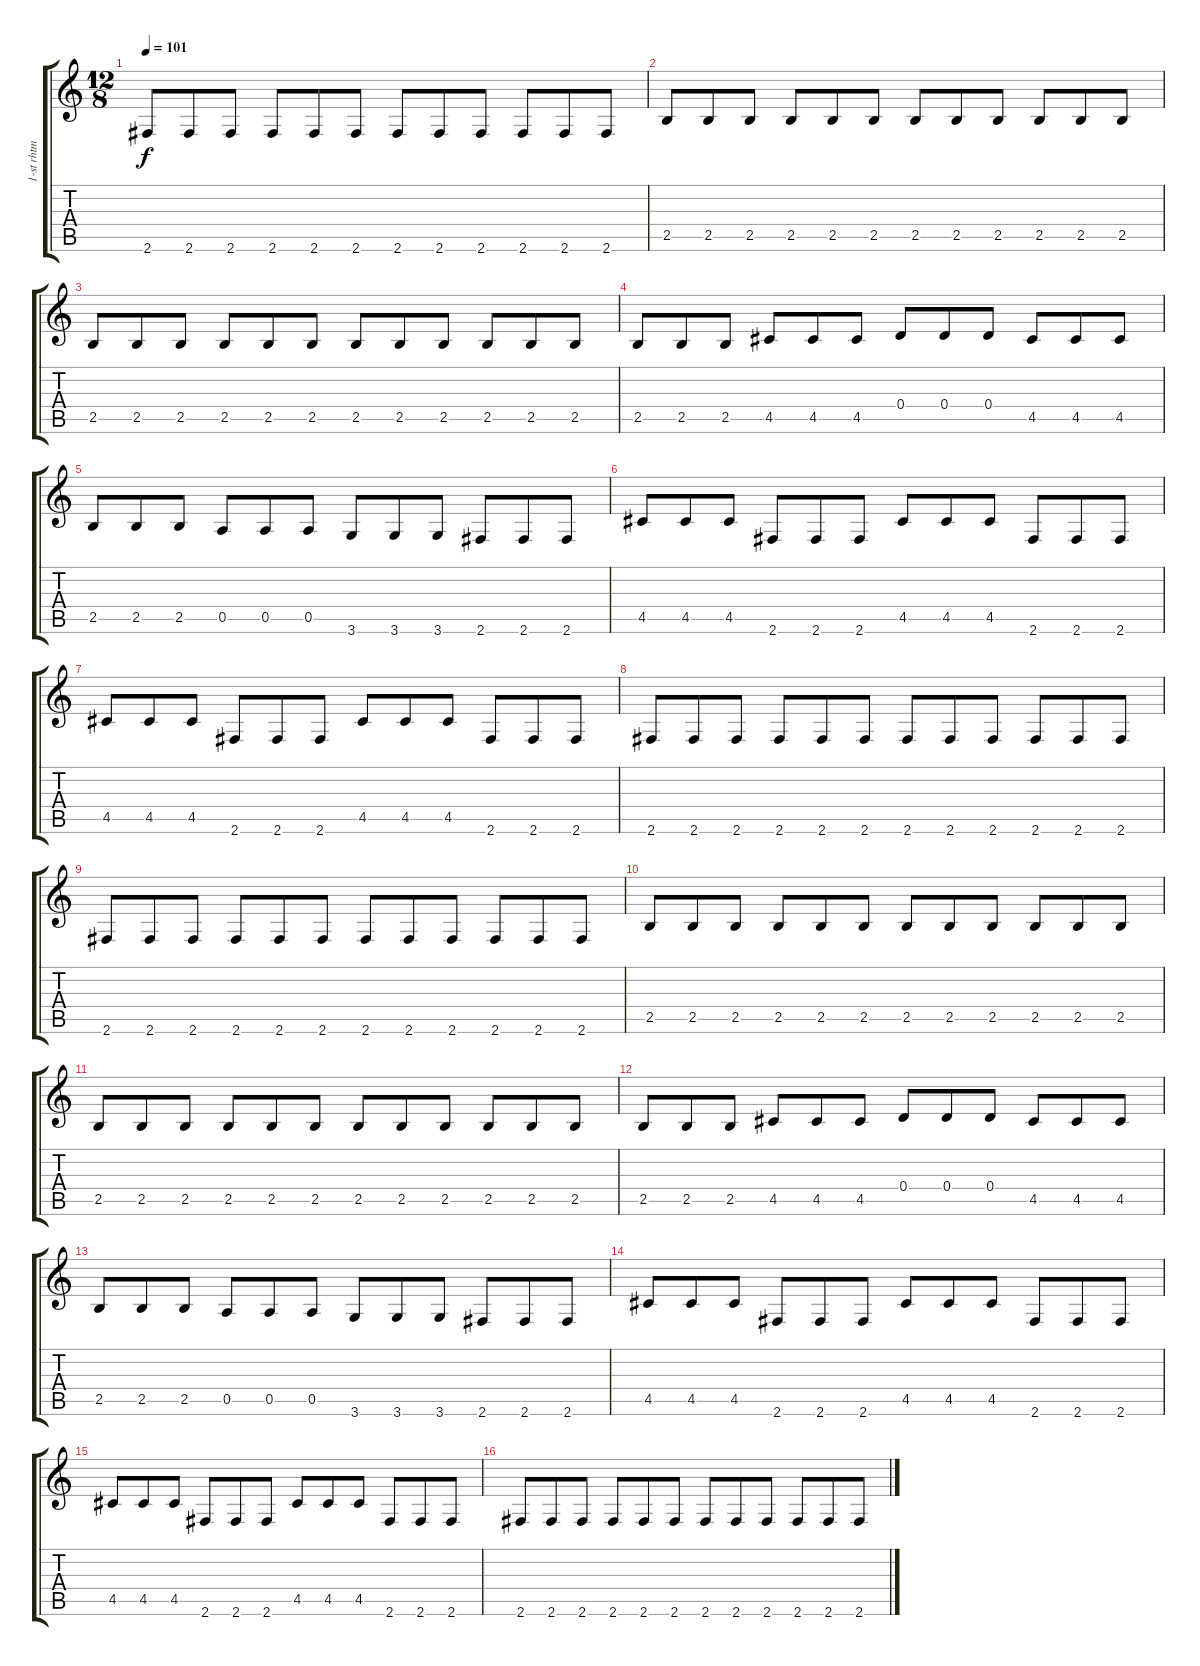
\track ("1-st rhtm gtr" "1-st rhtm ") {instrument distortionguitar}
\staff {score tabs}
\tuning (E4 B3 G3 D3 A2 E2) {hide}
\ts (12 8)
\tempo 101
\clef g2
\ks c
2.6.8{dy f} 2.6.8 2.6.8 2.6.8 2.6.8 2.6.8 2.6.8 2.6.8 2.6.8 2.6.8 2.6.8 2.6.8 |
2.5.8 2.5.8 2.5.8 2.5.8 2.5.8 2.5.8 2.5.8 2.5.8 2.5.8 2.5.8 2.5.8 2.5.8 |
2.5.8 2.5.8 2.5.8 2.5.8 2.5.8 2.5.8 2.5.8 2.5.8 2.5.8 2.5.8 2.5.8 2.5.8 |
2.5.8 2.5.8 2.5.8 4.5.8 4.5.8 4.5.8 0.4.8 0.4.8 0.4.8 4.5.8 4.5.8 4.5.8 |
2.5.8 2.5.8 2.5.8 0.5.8 0.5.8 0.5.8 3.6.8 3.6.8 3.6.8 2.6.8 2.6.8 2.6.8 |
4.5.8 4.5.8 4.5.8 2.6.8 2.6.8 2.6.8 4.5.8 4.5.8 4.5.8 2.6.8 2.6.8 2.6.8 |
4.5.8 4.5.8 4.5.8 2.6.8 2.6.8 2.6.8 4.5.8 4.5.8 4.5.8 2.6.8 2.6.8 2.6.8 |
2.6.8 2.6.8 2.6.8 2.6.8 2.6.8 2.6.8 2.6.8 2.6.8 2.6.8 2.6.8 2.6.8 2.6.8 |
2.6.8 2.6.8 2.6.8 2.6.8 2.6.8 2.6.8 2.6.8 2.6.8 2.6.8 2.6.8 2.6.8 2.6.8 |
2.5.8 2.5.8 2.5.8 2.5.8 2.5.8 2.5.8 2.5.8 2.5.8 2.5.8 2.5.8 2.5.8 2.5.8 |
2.5.8 2.5.8 2.5.8 2.5.8 2.5.8 2.5.8 2.5.8 2.5.8 2.5.8 2.5.8 2.5.8 2.5.8 |
2.5.8 2.5.8 2.5.8 4.5.8 4.5.8 4.5.8 0.4.8 0.4.8 0.4.8 4.5.8 4.5.8 4.5.8 |
2.5.8 2.5.8 2.5.8 0.5.8 0.5.8 0.5.8 3.6.8 3.6.8 3.6.8 2.6.8 2.6.8 2.6.8 |
4.5.8 4.5.8 4.5.8 2.6.8 2.6.8 2.6.8 4.5.8 4.5.8 4.5.8 2.6.8 2.6.8 2.6.8 |
4.5.8 4.5.8 4.5.8 2.6.8 2.6.8 2.6.8 4.5.8 4.5.8 4.5.8 2.6.8 2.6.8 2.6.8 |
2.6.8 2.6.8 2.6.8 2.6.8 2.6.8 2.6.8 2.6.8 2.6.8 2.6.8 2.6.8 2.6.8 2.6.8
